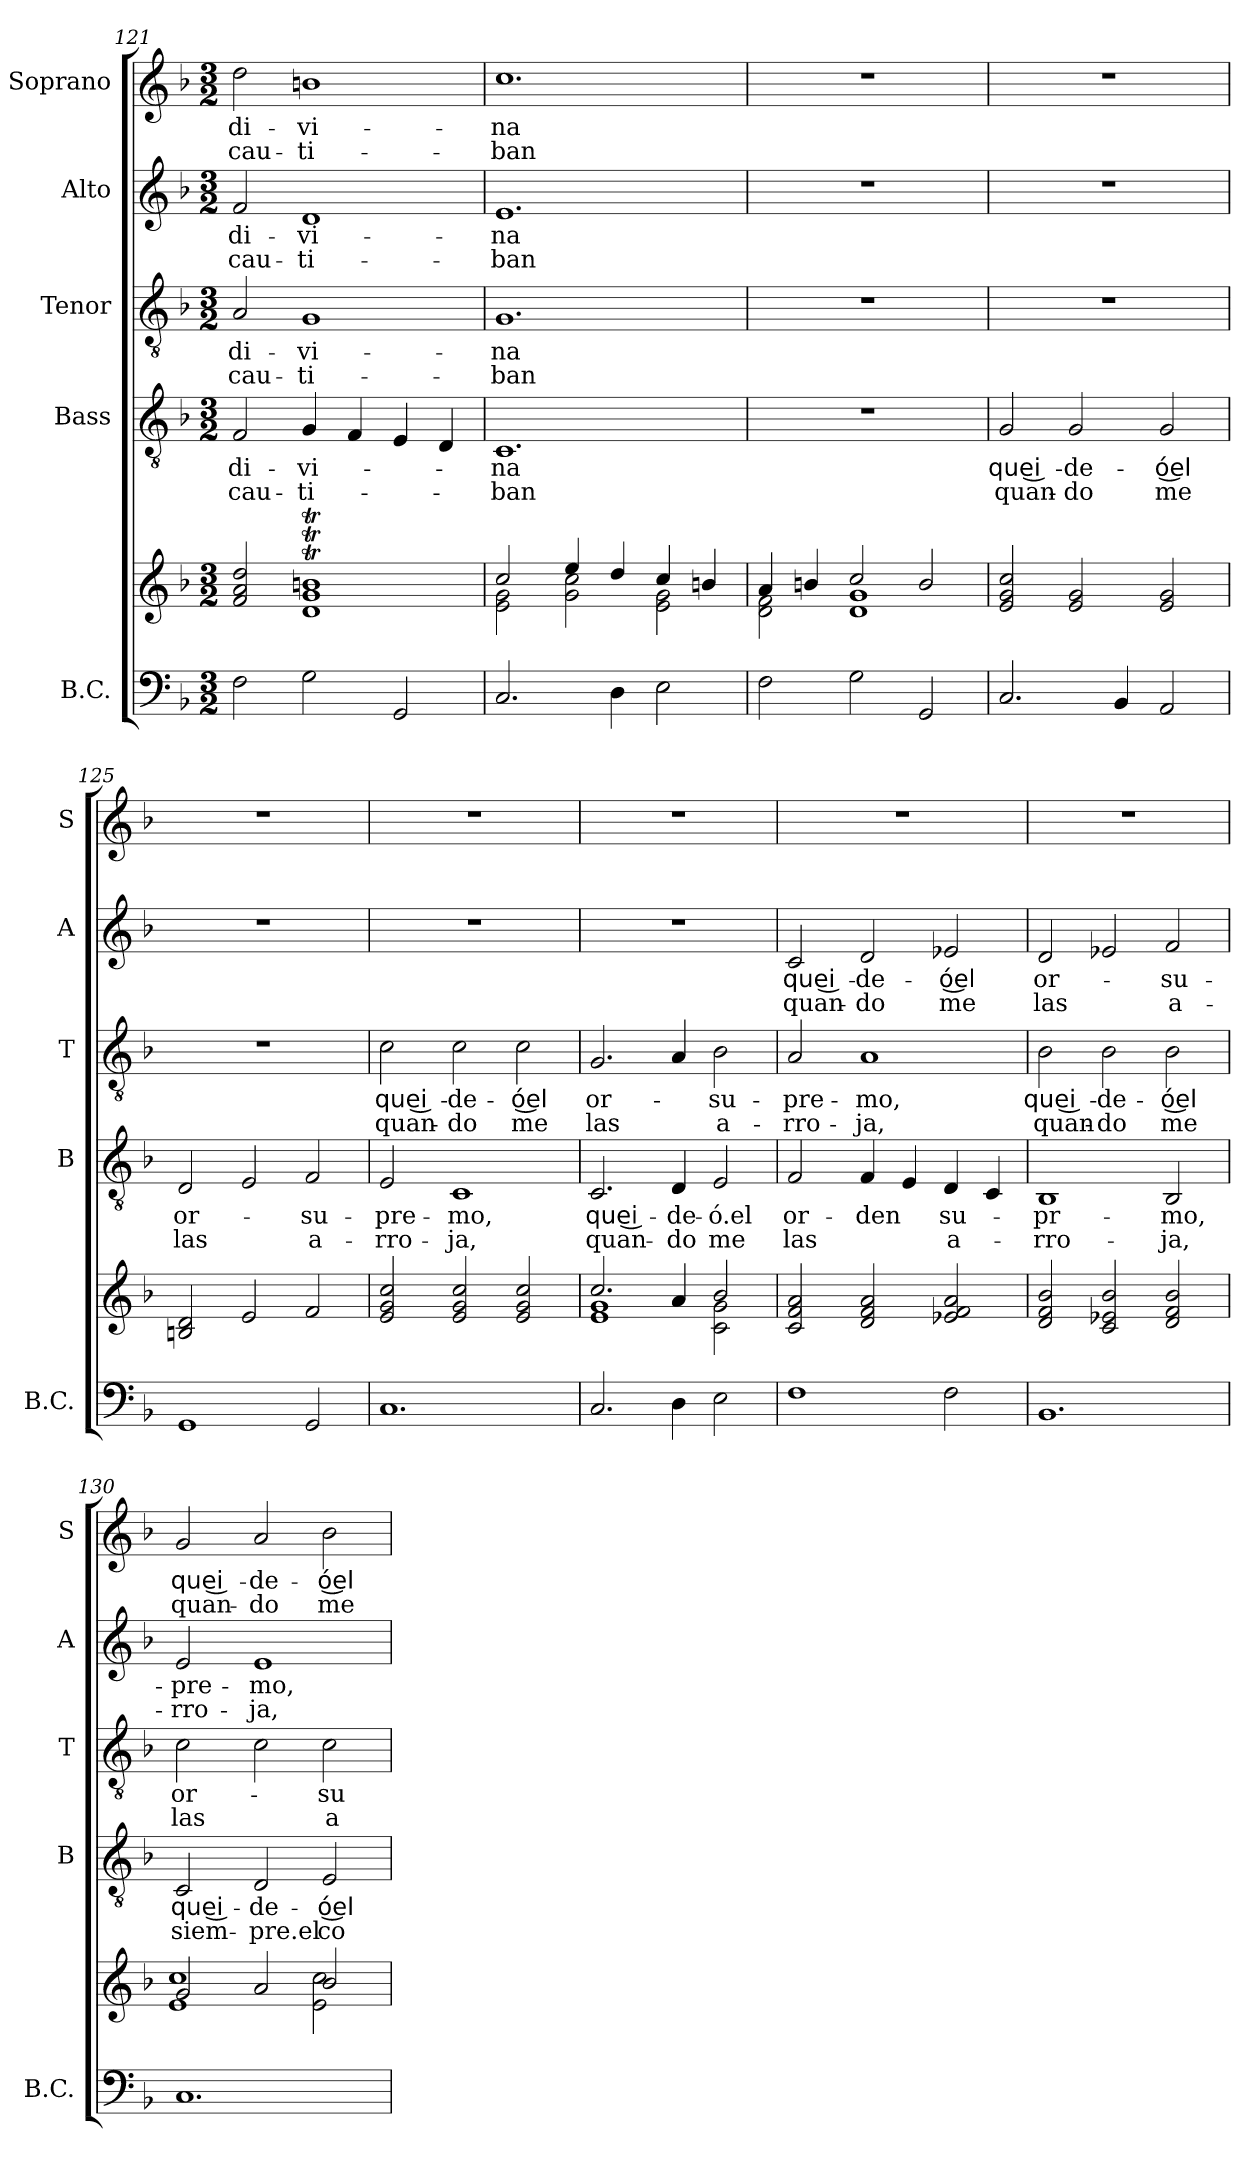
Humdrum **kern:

**kern	**kern	**kern	**text	**text	**kern	**text	**text	**kern	**text	**text	**kern	**text	**text
*part5	*part5	*part4	*part4	*part4	*part3	*part3	*part3	*part2	*part2	*part2	*part1	*part1	*part1
*staff6	*staff5	*staff4	*staff4	*staff4	*staff3	*staff3	*staff3	*staff2	*staff2	*staff2	*staff1	*staff1	*staff1
*I"B.C.	*	*I"Bass	*	*	*I"Tenor	*	*	*I"Alto	*	*	*I"Soprano	*	*
*I'B.C.	*	*I'B	*	*	*I'T	*	*	*I'A	*	*	*I'S	*	*
*clefF4	*clefG2	*clefGv2	*	*	*clefGv2	*	*	*clefG2	*	*	*clefG2	*	*
*k[b-]	*k[b-]	*k[b-]	*	*	*k[b-]	*	*	*k[b-]	*	*	*k[b-]	*	*
*F:	*F:	*F:	*	*	*F:	*	*	*F:	*	*	*F:	*	*
*M3/2	*M3/2	*M3/2	*	*	*M3/2	*	*	*M3/2	*	*	*M3/2	*	*
=121	=121	=121	=121	=121	=121	=121	=121	=121	=121	=121	=121	=121	=121
!	!	!	!LO:LY:b	!LO:LY:b	!	!LO:LY:b	!LO:LY:b	!	!LO:LY:b	!LO:LY:b	!	!LO:LY:b	!LO:LY:b
2F\	2f/ 2a/ 2dd/	2F/	di-	cau-	2A/	di-	cau-	2f/	di-	cau-	2dd\	di-	cau-
!	!	!	!LO:LY:b	!LO:LY:b	!	!LO:LY:b	!LO:LY:b	!	!LO:LY:b	!LO:LY:b	!	!LO:LY:b	!LO:LY:b
2G\	1dT 1gT 1bnT	4G/	-vi-	-ti-	1G	-vi-	-ti-	1d	-vi-	-ti-	1bn	-vi-	-ti-
.	.	4F/	.	.	.	.	.	.	.	.	.	.	.
2GG/	.	4E/	.	.	.	.	.	.	.	.	.	.	.
.	.	4D/	.	.	.	.	.	.	.	.	.	.	.
=122	=122	=122	=122	=122	=122	=122	=122	=122	=122	=122	=122	=122	=122
*	*^	*	*	*	*	*	*	*	*	*	*	*	*
!	!	!	!	!LO:LY:b	!LO:LY:b	!	!LO:LY:b	!LO:LY:b	!	!LO:LY:b	!LO:LY:b	!	!LO:LY:b	!LO:LY:b
2.C/	2cc/	2e\ 2g\	1.C	-na	-ban	1.G	-na	-ban	1.e	-na	-ban	1.cc	-na	-ban
.	4ee/	2g\ 2cc\	.	.	.	.	.	.	.	.	.	.	.	.
4D\	4dd/	.	.	.	.	.	.	.	.	.	.	.	.	.
2E\	4cc/	2e\ 2g\	.	.	.	.	.	.	.	.	.	.	.	.
.	4bn/	.	.	.	.	.	.	.	.	.	.	.	.	.
=123	=123	=123	=123	=123	=123	=123	=123	=123	=123	=123	=123	=123	=123	=123
2F\	4a/	2d\ 2f\	1.r	.	.	1.r	.	.	1.r	.	.	1.r	.	.
.	4bn/	.	.	.	.	.	.	.	.	.	.	.	.	.
2G\	2cc/	1d 1g	.	.	.	.	.	.	.	.	.	.	.	.
2GG/	2b/	.	.	.	.	.	.	.	.	.	.	.	.	.
*	*v	*v	*	*	*	*	*	*	*	*	*	*	*	*
=124	=124	=124	=124	=124	=124	=124	=124	=124	=124	=124	=124	=124	=124
!	!	!	!LO:LY:b	!LO:LY:b	!	!	!	!	!	!	!	!	!
2.C/	2e/ 2g/ 2cc/	2G/	que͜͜i-	quan-	1.r	.	.	1.r	.	.	1.r	.	.
!	!	!	!LO:LY:b	!LO:LY:b	!	!	!	!	!	!	!	!	!
.	2e/ 2g/	2G/	-de-	-do	.	.	.	.	.	.	.	.	.
4BB-/	.	.	.	.	.	.	.	.	.	.	.	.	.
!	!	!	!LO:LY:b	!LO:LY:b	!	!	!	!	!	!	!	!	!
2AA/	2e/ 2g/	2G/	-ó͜el	me	.	.	.	.	.	.	.	.	.
=125	=125	=125	=125	=125	=125	=125	=125	=125	=125	=125	=125	=125	=125
!	!	!	!LO:LY:b	!LO:LY:b	!	!	!	!	!	!	!	!	!
1GG	2Bn/ 2d/	2D/	or-	las	1.r	.	.	1.r	.	.	1.r	.	.
.	2e/	2E/	.	.	.	.	.	.	.	.	.	.	.
!	!	!	!LO:LY:b	!LO:LY:b	!	!	!	!	!	!	!	!	!
2GG/	2f/	2F/	su-	a-	.	.	.	.	.	.	.	.	.
!!LO:LB:g=z
=126	=126	=126	=126	=126	=126	=126	=126	=126	=126	=126	=126	=126	=126
!	!	!	!LO:LY:b	!LO:LY:b	!	!LO:LY:b	!LO:LY:b	!	!	!	!	!	!
1.C	2e/ 2g/ 2cc/	2E/	-pre-	-rro-	2c\	que͜͜i-	quan-	1.r	.	.	1.r	.	.
!	!	!	!LO:LY:b	!LO:LY:b	!	!LO:LY:b	!LO:LY:b	!	!	!	!	!	!
.	2e/ 2g/ 2cc/	1C	-mo,	-ja,	2c\	-de-	-do	.	.	.	.	.	.
!	!	!	!	!	!	!LO:LY:b	!LO:LY:b	!	!	!	!	!	!
.	2e/ 2g/ 2cc/	.	.	.	2c\	-ó͜el	me	.	.	.	.	.	.
=127	=127	=127	=127	=127	=127	=127	=127	=127	=127	=127	=127	=127	=127
*	*^	*	*	*	*	*	*	*	*	*	*	*	*
!	!	!	!	!LO:LY:b	!LO:LY:b	!	!LO:LY:b	!LO:LY:b	!	!	!	!	!	!
2.C/	2.cc/	1e 1g	2.C/	que͜i-	quan-	2.G/	or-	las	1.r	.	.	1.r	.	.
!	!	!	!	!LO:LY:b	!LO:LY:b	!	!	!	!	!	!	!	!	!
4D\	4a/	.	4D/	-de-	-do	4A/	.	.	.	.	.	.	.	.
!	!	!	!	!LO:LY:b	!LO:LY:b	!	!LO:LY:b	!LO:LY:b	!	!	!	!	!	!
2E\	2b-/	2c\ 2g\	2E/	-ó.el	me	2B-\	su-	a-	.	.	.	.	.	.
=128	=128	=128	=128	=128	=128	=128	=128	=128	=128	=128	=128	=128	=128	=128
!	!	!	!	!LO:LY:b	!LO:LY:b	!	!LO:LY:b	!LO:LY:b	!	!LO:LY:b	!LO:LY:b	!	!	!
*	*v	*v	*	*	*	*	*	*	*	*	*	*	*	*
1F	2c/ 2f/ 2a/	2F/	or-	las	2A/	-pre-	-rro-	2c/	que͜͜i-	quan-	1.r	.	.
!	!	!	!LO:LY:b	!	!	!LO:LY:b	!LO:LY:b	!	!LO:LY:b	!LO:LY:b	!	!	!
.	2d/ 2f/ 2a/	4F/	-den	.	1A	-mo,	-ja,	2d/	-de-	-do	.	.	.
.	.	4E/	.	.	.	.	.	.	.	.	.	.	.
!	!	!	!LO:LY:b	!LO:LY:b	!	!	!	!	!LO:LY:b	!LO:LY:b	!	!	!
2F\	2e-X/ 2f/ 2a/	4D/	su-	a-	.	.	.	2e-X/	-ó͜el	me	.	.	.
.	.	4C/	.	.	.	.	.	.	.	.	.	.	.
=129	=129	=129	=129	=129	=129	=129	=129	=129	=129	=129	=129	=129	=129
!	!	!	!LO:LY:b	!LO:LY:b	!	!LO:LY:b	!LO:LY:b	!	!LO:LY:b	!LO:LY:b	!	!	!
1.BB-	2d/ 2f/ 2b-/	1BB-	-pr-	-rro-	2B-\	que͜͜i-	quan-	2d/	or-	las	1.r	.	.
!	!	!	!	!	!	!LO:LY:b	!LO:LY:b	!	!	!	!	!	!
.	2c/ 2e-X/ 2b-/	.	.	.	2B-\	-de-	-do	2e-X/	.	.	.	.	.
!	!	!	!LO:LY:b	!LO:LY:b	!	!LO:LY:b	!LO:LY:b	!	!LO:LY:b	!LO:LY:b	!	!	!
.	2d/ 2f/ 2b-/	2BB-/	-mo,	-ja,	2B-\	-ó͜el	me	2f/	su-	a-	.	.	.
=130	=130	=130	=130	=130	=130	=130	=130	=130	=130	=130	=130	=130	=130
*	*^	*	*	*	*	*	*	*	*	*	*	*	*
!	!	!	!	!LO:LY:b	!LO:LY:b	!	!LO:LY:b	!LO:LY:b	!	!LO:LY:b	!LO:LY:b	!	!LO:LY:b	!LO:LY:b
1.C	2g/	1e 1cc	2C/	que͜i-	siem-	2c\	or-	las	2e/	-pre-	-rro-	2g/	que͜͜i-	quan-
!	!	!	!	!LO:LY:b	!LO:LY:b	!	!	!	!	!LO:LY:b	!LO:LY:b	!	!LO:LY:b	!LO:LY:b
.	2a/	.	2D/	-de-	-pre.el	2c\	.	.	1e	-mo,	-ja,	2a/	-de-	-do
!	!	!	!	!LO:LY:b	!LO:LY:b	!	!LO:LY:b	!LO:LY:b	!	!	!	!	!LO:LY:b	!LO:LY:b
.	2b-/	2e\ 2cc\	2E/	-ó͜el	co-	2c\	su-	a-	.	.	.	2b-\	-ó͜el	me
*	*v	*v	*	*	*	*	*	*	*	*	*	*	*	*
=	=	=	=	=	=	=	=	=	=	=	=	=	=
*-	*-	*-	*-	*-	*-	*-	*-	*-	*-	*-	*-	*-	*-
